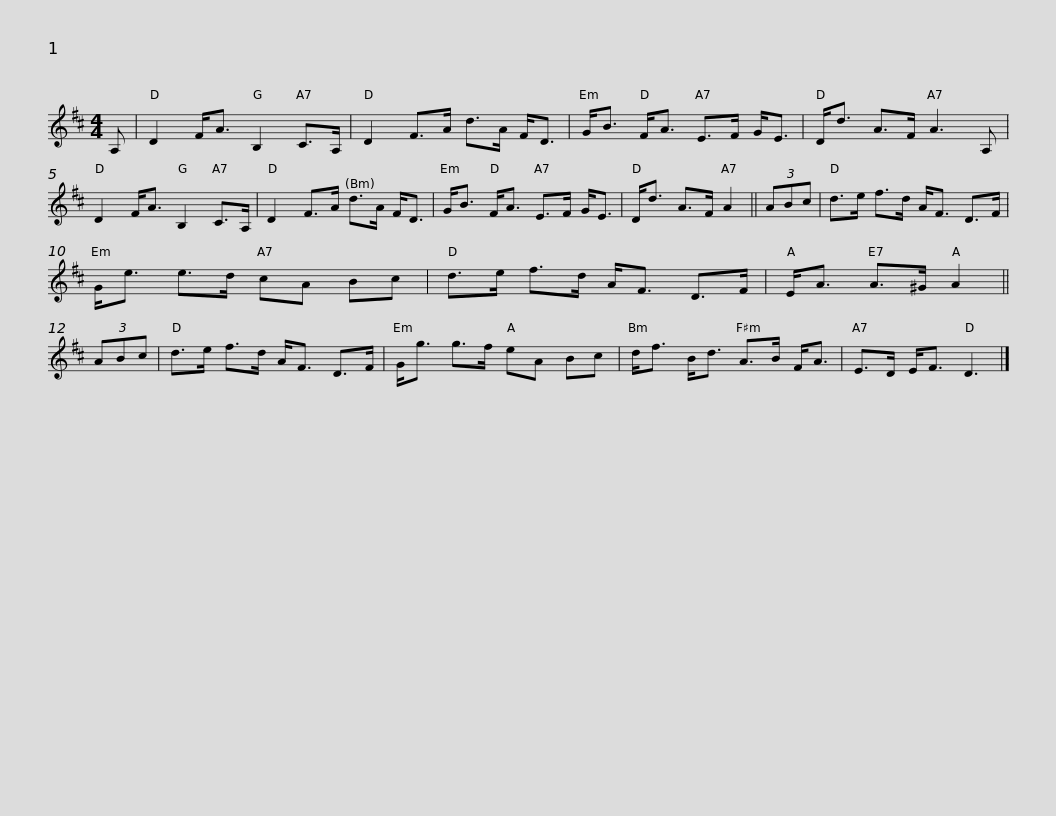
X:1
L:1/8
M:4/4
I:linebreak $
K:D
V:1 treble
V:1
 A, | D2 F<A B,2 C>A, | D2 F>A d>A F<D | G<B F<A E>F G<E | D<d A>F A3 A, | %5
 D2 F<A B,2 C>A, |$ D2 F>A d>A F<D | G<B F<A E>F G<E | D<d A>F A2 || (3ABc | %10
 d>e f>d A<F D>F |$ G<e e>d cA Bc | d>e f>d A<F D>F | E<A A>^G A2 || (3ABc | %15
 d>e f>d A<F D>F |$ G<g g>f eA Bc | d<f B<d A>B F<A | E>D E<F D3 |] %19
